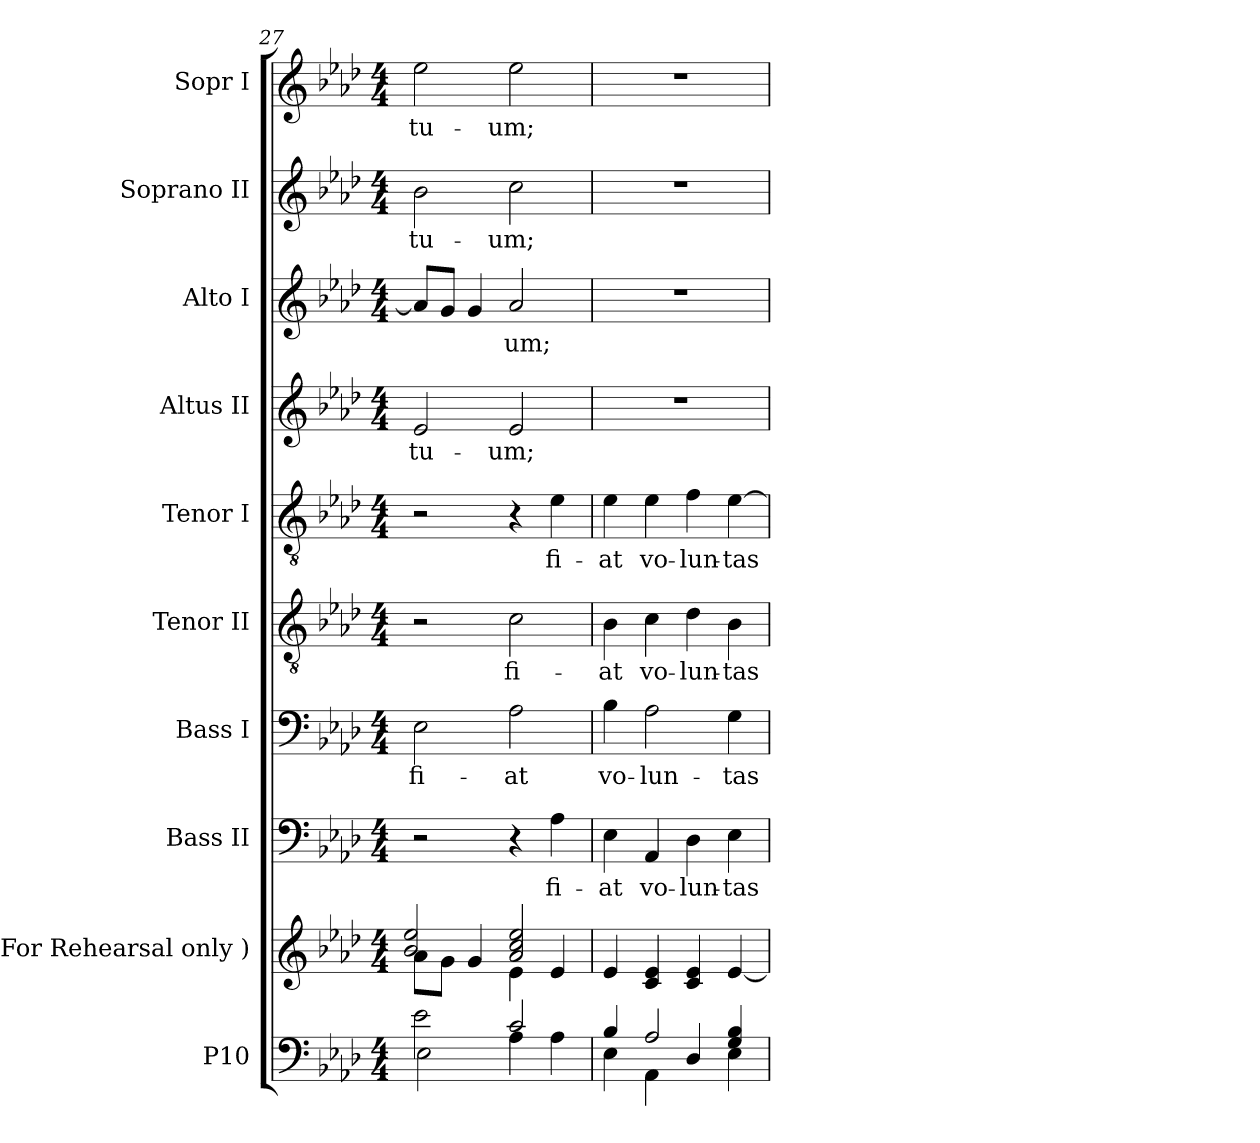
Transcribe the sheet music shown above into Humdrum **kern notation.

**kern	**kern	**kern	**text	**kern	**text	**kern	**text	**kern	**text	**kern	**text	**kern	**text	**kern	**text	**kern	**text
*part10	*part9	*part8	*part8	*part7	*part7	*part6	*part6	*part5	*part5	*part4	*part4	*part3	*part3	*part2	*part2	*part1	*part1
*staff10	*staff9	*staff8	*staff8	*staff7	*staff7	*staff6	*staff6	*staff5	*staff5	*staff4	*staff4	*staff3	*staff3	*staff2	*staff2	*staff1	*staff1
*I"P10	*I"( For Rehearsal  only )	*I"Bass II	*	*I"Bass I	*	*I"Tenor II	*	*I"Tenor I	*	*I"Altus II	*	*I"Alto I	*	*I"Soprano II	*	*I"Sopr I	*
*	*I'Reh.	*I'B-II	*	*I'B-I	*	*I'T-II	*	*I'T-I	*	*I'A-II	*	*I'A-I	*	*I'S-II	*	*I'S-I	*
*clefF4	*clefG2	*clefF4	*	*clefF4	*	*clefGv2	*	*clefGv2	*	*clefG2	*	*clefG2	*	*clefG2	*	*clefG2	*
*	*	*	*	*	*	*ITrd7c12	*	*ITrd7c12	*	*	*	*	*	*	*	*	*
*k[b-e-a-d-]	*k[b-e-a-d-]	*k[b-e-a-d-]	*	*k[b-e-a-d-]	*	*k[b-e-a-d-]	*	*k[b-e-a-d-]	*	*k[b-e-a-d-]	*	*k[b-e-a-d-]	*	*k[b-e-a-d-]	*	*k[b-e-a-d-]	*
*A-:	*A-:	*A-:	*	*A-:	*	*A-:	*	*A-:	*	*A-:	*	*A-:	*	*A-:	*	*A-:	*
*M4/4	*M4/4	*M4/4	*	*M4/4	*	*M4/4	*	*M4/4	*	*M4/4	*	*M4/4	*	*M4/4	*	*M4/4	*
=27	=27	=27	=27	=27	=27	=27	=27	=27	=27	=27	=27	=27	=27	=27	=27	=27	=27
*^	*^	*	*	*	*	*	*	*	*	*	*	*	*	*	*	*	*
!	!	!	!	!	!	!	!LO:LY:b:color=#000000	!	!	!	!	!	!	!	!	!	!	!	!
!	!	!	!	!	!	!	!	!	!	!	!	!	!LO:LY:b:color=#000000	!	!	!	!	!	!
!	!	!	!	!	!	!	!	!	!	!	!	!	!	!	!	!	!LO:LY:b:color=#000000	!	!
!	!	!	!	!	!	!	!	!	!	!	!	!	!	!	!	!	!	!	!LO:LY:b:color=#000000
2e-i\	2E-i\	8a-i\L	2b-i/ 2ee-i	2r	.	2E-i\	fi-	2r	.	2r	.	2e-i/	tu-	8a-i/L]	.	2b-i\	tu-	2ee-i\	tu-
.	.	8gi\J	.	.	.	.	.	.	.	.	.	.	.	8gi/J	.	.	.	.	.
.	.	4gi/	.	.	.	.	.	.	.	.	.	.	.	4gi/	.	.	.	.	.
!	!	!	!	!	!	!	!LO:LY:b:color=#000000	!	!	!	!	!	!	!	!	!	!	!	!
!	!	!	!	!	!	!	!	!	!LO:LY:b:color=#000000	!	!	!	!	!	!	!	!	!	!
!	!	!	!	!	!	!	!	!	!	!	!	!	!LO:LY:b:color=#000000	!	!	!	!	!	!
!	!	!	!	!	!	!	!	!	!	!	!	!	!	!	!LO:LY:b:color=#000000	!	!	!	!
!	!	!	!	!	!	!	!	!	!	!	!	!	!	!	!	!	!LO:LY:b:color=#000000	!	!
!	!	!	!	!	!	!	!	!	!	!	!	!	!	!	!	!	!	!	!LO:LY:b:color=#000000
2ci/	4A-i\	4e-i\	2a-i/ 2cci 2ee-i	4r	.	2A-i\	-at	2Ci\	fi-	4r	.	2e-i/	-um;	2a-i/	-um;	2cci\	-um;	2ee-i\	-um;
!	!	!	!	!	!LO:LY:b:color=#000000	!	!	!	!	!	!	!	!	!	!	!	!	!	!
!	!	!	!	!	!	!	!	!	!	!	!LO:LY:b:color=#000000	!	!	!	!	!	!	!	!
.	4A-i\	4e-i/	.	4A-i\	fi-	.	.	.	.	4E-i\	fi-	.	.	.	.	.	.	.	.
*	*	*v	*v	*	*	*	*	*	*	*	*	*	*	*	*	*	*	*	*
=28	=28	=28	=28	=28	=28	=28	=28	=28	=28	=28	=28	=28	=28	=28	=28	=28	=28	=28
!	!	!	!	!LO:LY:b:color=#000000	!	!	!	!	!	!	!	!	!	!	!	!	!	!
!	!	!	!	!	!	!LO:LY:b:color=#000000	!	!	!	!	!	!	!	!	!	!	!	!
!	!	!	!	!	!	!	!	!LO:LY:b:color=#000000	!	!	!	!	!	!	!	!	!	!
!	!	!	!	!	!	!	!	!	!	!LO:LY:b:color=#000000	!	!	!	!	!	!	!	!
4B-i/	4E-i\	4e-i/	4E-i\	-at	4B-i\	vo-	4BB-i\	-at	4E-i\	-at	1r	.	1r	.	1r	.	1r	.
!	!	!	!	!LO:LY:b:color=#000000	!	!	!	!	!	!	!	!	!	!	!	!	!	!
!	!	!	!	!	!	!LO:LY:b:color=#000000	!	!	!	!	!	!	!	!	!	!	!	!
!	!	!	!	!	!	!	!	!LO:LY:b:color=#000000	!	!	!	!	!	!	!	!	!	!
!	!	!	!	!	!	!	!	!	!	!LO:LY:b:color=#000000	!	!	!	!	!	!	!	!
2A-i/	4AA-i\	4ci/ 4e-i	4AA-i/	vo-	2A-i\	-lun-	4Ci\	vo-	4E-i\	vo-	.	.	.	.	.	.	.	.
!	!	!	!	!LO:LY:b:color=#000000	!	!	!	!	!	!	!	!	!	!	!	!	!	!
!	!	!	!	!	!	!	!	!LO:LY:b:color=#000000	!	!	!	!	!	!	!	!	!	!
!	!	!	!	!	!	!	!	!	!	!LO:LY:b:color=#000000	!	!	!	!	!	!	!	!
.	4D-i/	4ci/ 4e-i	4D-i\	-lun-	.	.	4D-i\	-lun-	4Fi\	-lun-	.	.	.	.	.	.	.	.
!	!	!	!	!LO:LY:b:color=#000000	!	!	!	!	!	!	!	!	!	!	!	!	!	!
!	!	!	!	!	!	!LO:LY:b:color=#000000	!	!	!	!	!	!	!	!	!	!	!	!
!	!	!	!	!	!	!	!	!LO:LY:b:color=#000000	!	!	!	!	!	!	!	!	!	!
!	!	!	!	!	!	!	!	!	!	!LO:LY:b:color=#000000	!	!	!	!	!	!	!	!
4Gi/ 4B-i	4E-i\	[4e-i/	4E-i\	-tas	4Gi\	-tas	4BB-i\	-tas	[4E-i\	-tas	.	.	.	.	.	.	.	.
*v	*v	*	*	*	*	*	*	*	*	*	*	*	*	*	*	*	*	*
=	=	=	=	=	=	=	=	=	=	=	=	=	=	=	=	=	=
*-	*-	*-	*-	*-	*-	*-	*-	*-	*-	*-	*-	*-	*-	*-	*-	*-	*-
